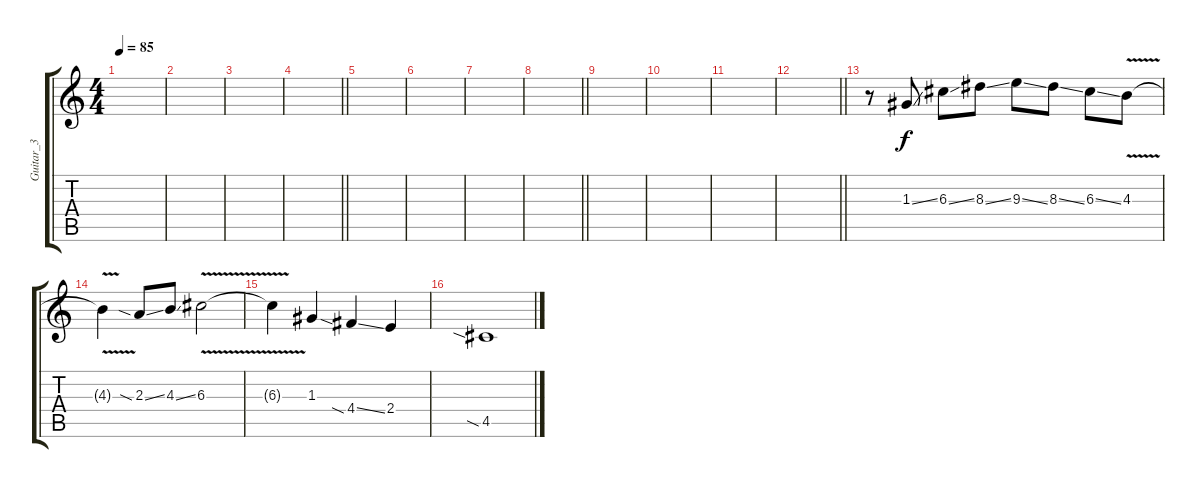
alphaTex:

\track ("Guitar_3" "Guitar_3") {instrument overdrivenguitar}
\staff {score tabs}
\tuning (E4 B3 G3 D3 A2 D2) {hide}
\ts (4 4)
\tempo 85
\clef g2
\ks c
|
|
|
\barLineRight lightlight
|
|
|
|
\barLineRight lightlight
|
|
|
|
\barLineRight lightlight
|
r.8 1.3{ss}.8 6.3{ss}.8 8.3{ss}.8 9.3{ss}.8 8.3{ss}.8 6.3{ss}.8 4.3{v}.8 |
4.3{t}.4 2.3{sia ss}.8 4.3{ss}.8 6.3{v}.2 |
6.3{t}.4 1.3.4 4.4{sia ss}.4 2.4.4 |
4.5{sia}.1
